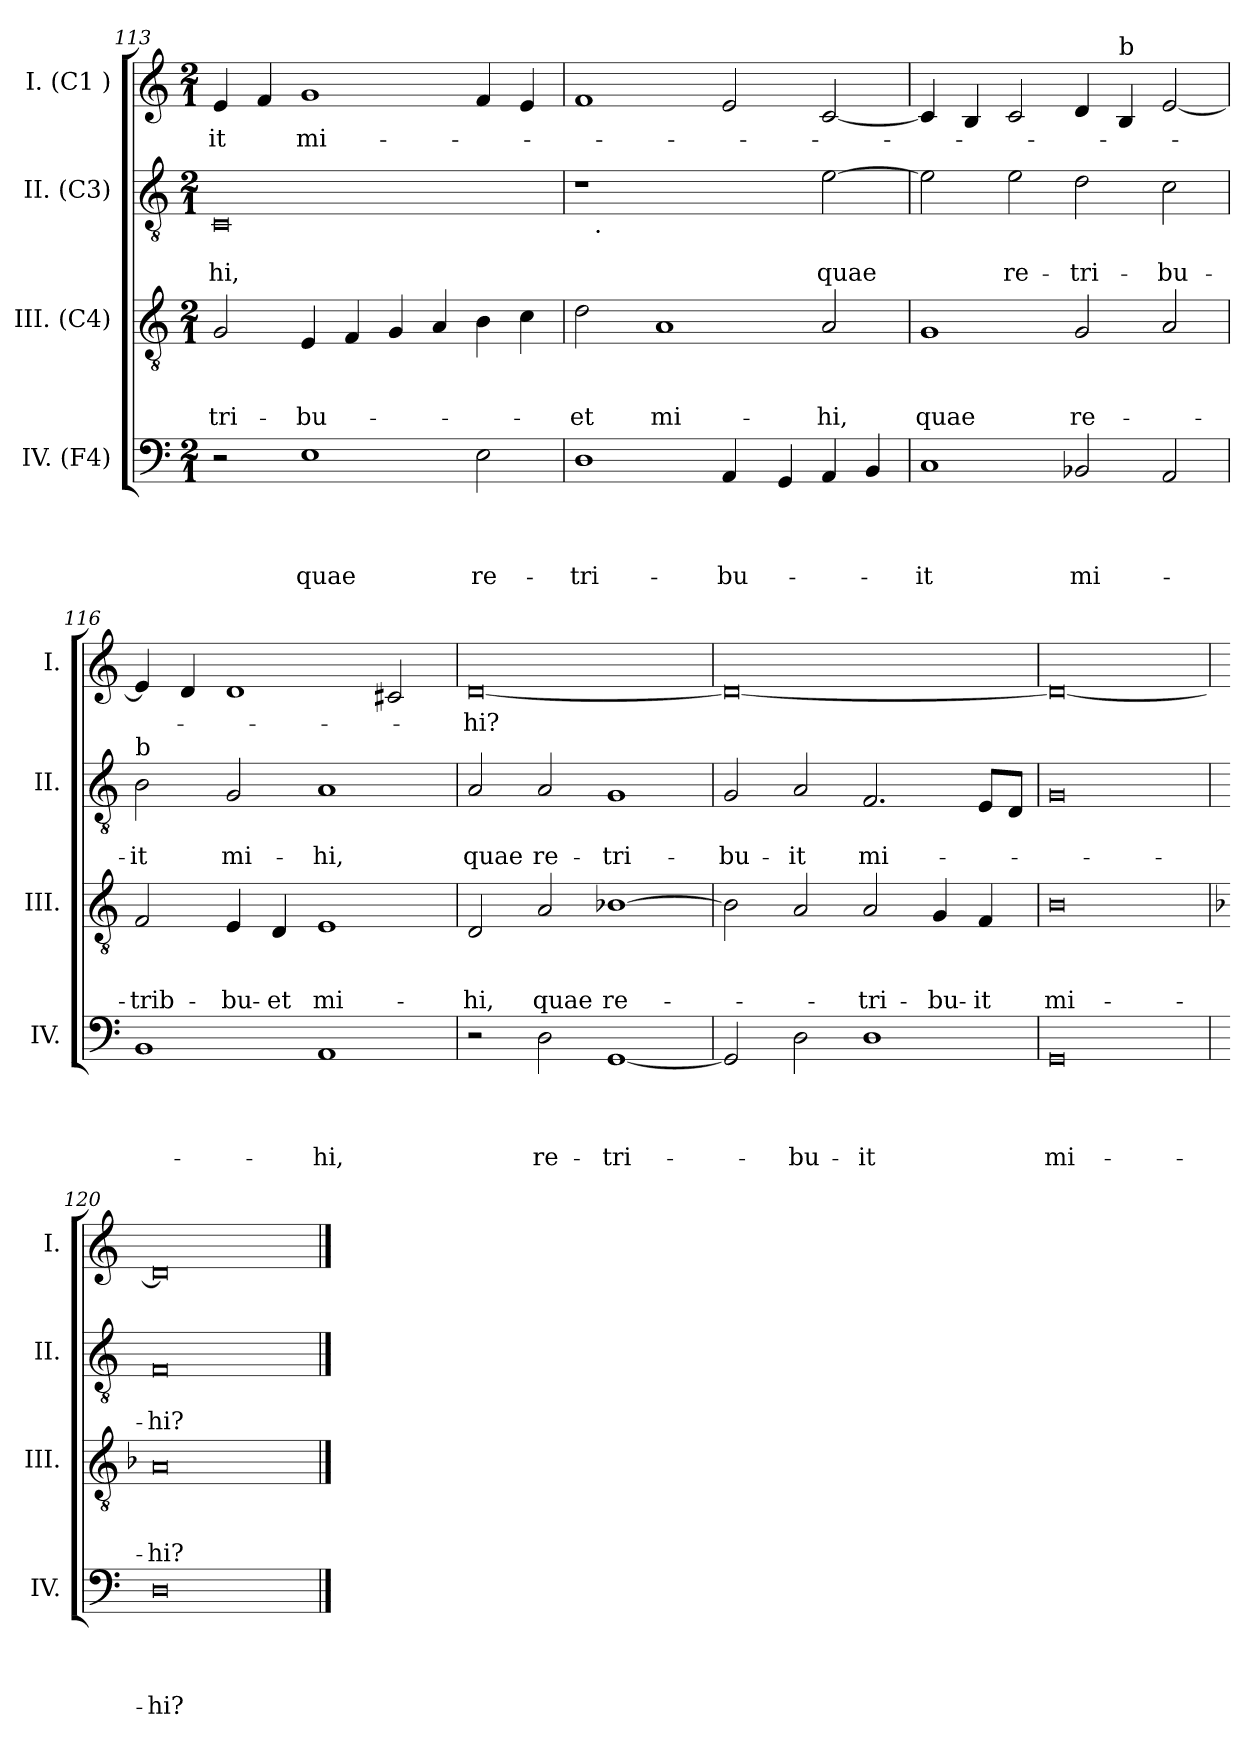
**kern	**text	**text	**text	**text	**kern	**text	**text	**text	**kern	**text	**text	**kern	**text
*part4	*part4	*part4	*part4	*part4	*part3	*part3	*part3	*part3	*part2	*part2	*part2	*part1	*part1
*staff4	*staff4	*staff4	*staff4	*staff4	*staff3	*staff3	*staff3	*staff3	*staff2	*staff2	*staff2	*staff1	*staff1
*I"IV. (F4)	*	*	*	*	*I"III. (C4)	*	*	*	*I"II. (C3)	*	*	*I"I. (C1 )	*
*I'IV.	*	*	*	*	*I'III.	*	*	*	*I'II.	*	*	*I'I.	*
!!LO:LB:g=z
*clefF4	*	*	*	*	*clefGv2	*	*	*	*clefGv2	*	*	*clefG2	*
*k[]	*	*	*	*	*k[]	*	*	*	*k[]	*	*	*k[]	*
*C:	*	*	*	*	*C:	*	*	*	*C:	*	*	*C:	*
*M2/1	*	*	*	*	*M2/1	*	*	*	*M2/1	*	*	*M2/1	*
=113	=113	=113	=113	=113	=113	=113	=113	=113	=113	=113	=113	=113	=113
!	!	!	!	!	!	!	!	!LO:LY:b	!	!	!LO:LY:b	!	!LO:LY:b
2r	.	.	.	.	2G/	.	.	-tri-	0C	.	-hi,	4e/	-it
.	.	.	.	.	.	.	.	.	.	.	.	4f/	.
!	!	!	!	!LO:LY:b	!	!	!	!LO:LY:b	!	!	!	!	!LO:LY:b
1E	.	.	.	quae	4E/	.	.	-bu-	.	.	.	1g	mi-
.	.	.	.	.	4F/	.	.	.	.	.	.	.	.
.	.	.	.	.	4G/	.	.	.	.	.	.	.	.
.	.	.	.	.	4A/	.	.	.	.	.	.	.	.
!	!	!	!	!LO:LY:b	!	!	!	!	!	!	!	!	!
2E\	.	.	.	re-	4B\	.	.	.	.	.	.	4f/	.
.	.	.	.	.	4c\	.	.	.	.	.	.	4e/	.
=114	=114	=114	=114	=114	=114	=114	=114	=114	=114	=114	=114	=114	=114
!	!	!	!	!LO:LY:b	!	!	!	!LO:LY:b	!	!	!	!	!
*	*	*	*	*	*	*	*	*	*^	*	*	*	*
1D	.	.	.	-tri-	2d\	.	.	-et	1r	16ryy	.	.	1f	.
!	!	!	!	!	!	!	!	!	!	!LO:TX:b:t=.	!	!	!	!
.	.	.	.	.	.	.	.	.	.	1ryy	.	.	.	.
!	!	!	!	!	!	!	!	!LO:LY:b	!	!	!	!	!	!
.	.	.	.	.	1A	.	.	mi-	.	.	.	.	.	.
!	!	!	!	!LO:LY:b	!	!	!	!	!	!	!	!	!	!
4AA/	.	.	.	-bu-	.	.	.	.	2ryy	.	.	.	2e/	.
.	.	.	.	.	.	.	.	.	.	2...ryy	.	.	.	.
4GG/	.	.	.	.	.	.	.	.	.	.	.	.	.	.
!	!	!	!	!	!	!	!	!LO:LY:b	!	!	!	!LO:LY:b	!	!
4AA/	.	.	.	.	2A/	.	.	-hi,	[>2e\	.	.	quae	[<2c/	.
4BB/	.	.	.	.	.	.	.	.	.	.	.	.	.	.
=115	=115	=115	=115	=115	=115	=115	=115	=115	=115	=115	=115	=115	=115	=115
!	!	!	!	!LO:LY:b	!	!	!	!LO:LY:b	!	!	!	!	!	!
*	*	*	*	*	*	*	*	*	*v	*v	*	*	*	*
1C	.	.	.	-it	1G	.	.	quae	2e\]	.	.	4c/]	.
.	.	.	.	.	.	.	.	.	.	.	.	4B/	.
!	!	!	!	!	!	!	!	!	!	!	!LO:LY:b	!	!
.	.	.	.	.	.	.	.	.	2e\	.	re-	2c/	.
!	!	!	!	!LO:LY:b	!	!	!	!LO:LY:b	!	!	!LO:LY:b	!	!
2BB-X/	.	.	.	mi-	2G/	.	.	re-	2d\	.	-tri-	4d/	.
!	!	!	!	!	!	!	!	!	!	!	!	!LO:TX:a:t=b	!
.	.	.	.	.	.	.	.	.	.	.	.	4B/	.
!	!	!	!	!	!	!	!	!	!	!	!LO:LY:b	!	!
2AA/	.	.	.	.	2A/	.	.	.	2c\	.	-bu-	[<2e/	.
!!LO:LB:g=z
=116	=116	=116	=116	=116	=116	=116	=116	=116	=116	=116	=116	=116	=116
!	!	!	!	!	!	!	!	!	!LO:TX:a:t=b	!	!	!	!
!	!	!	!	!	!	!	!	!LO:LY:b	!	!	!LO:LY:b	!	!
1BB	.	.	.	.	2F/	.	.	-trib-	2B\	.	-it	4e/]	.
.	.	.	.	.	.	.	.	.	.	.	.	4d/	.
!	!	!	!	!	!	!	!	!LO:LY:b	!	!	!LO:LY:b	!	!
.	.	.	.	.	4E/	.	.	-bu-	2G/	.	mi-	1d	.
!	!	!	!	!	!	!	!	!LO:LY:b	!	!	!	!	!
.	.	.	.	.	4D/	.	.	-et	.	.	.	.	.
!	!	!	!	!LO:LY:b	!	!	!	!LO:LY:b	!	!	!LO:LY:b	!	!
1AA	.	.	.	-hi,	1E	.	.	mi-	1A	.	-hi,	.	.
.	.	.	.	.	.	.	.	.	.	.	.	2c#X/	.
=117	=117	=117	=117	=117	=117	=117	=117	=117	=117	=117	=117	=117	=117
!	!	!	!	!	!	!	!	!LO:LY:b	!	!	!LO:LY:b	!	!LO:LY:b
2r	.	.	.	.	2D/	.	.	-hi,	2A/	.	quae	[<0d	-hi?
!	!	!	!	!LO:LY:b	!	!	!	!LO:LY:b	!	!	!LO:LY:b	!	!
2D\	.	.	.	re-	2A/	.	.	quae	2A/	.	re-	.	.
!	!	!	!	!LO:LY:b	!	!	!	!LO:LY:b	!	!	!LO:LY:b	!	!
[<1GG	.	.	.	-tri-	[>1B-X	.	.	re-	1G	.	-tri-	.	.
=118	=118	=118	=118	=118	=118	=118	=118	=118	=118	=118	=118	=118	=118
!	!	!	!	!	!	!	!	!	!	!	!LO:LY:b	!	!
2GG/]	.	.	.	.	2B-\]	.	.	.	2G/	.	-bu-	0d_	.
!	!	!	!	!LO:LY:b	!	!	!	!	!	!	!LO:LY:b	!	!
2D\	.	.	.	-bu-	2A/	.	.	.	2A/	.	-it	.	.
!	!	!	!	!LO:LY:b	!	!	!	!LO:LY:b	!	!	!LO:LY:b	!	!
1D	.	.	.	-it	2A/	.	.	-tri-	2.F/	.	mi-	.	.
!	!	!	!	!	!	!	!	!LO:LY:b	!	!	!	!	!
.	.	.	.	.	4G/	.	.	-bu-	.	.	.	.	.
!	!	!	!	!	!	!	!	!LO:LY:b	!	!	!	!	!
.	.	.	.	.	4F/	.	.	-it	8E/L	.	.	.	.
.	.	.	.	.	.	.	.	.	8D/J	.	.	.	.
=119	=119	=119	=119	=119	=119	=119	=119	=119	=119	=119	=119	=119	=119
!	!	!	!	!LO:LY:b:rj	!	!	!	!LO:LY:b:rj	!	!	!	!	!
0GG	.	.	.	mi-	0B	.	.	mi-	0G	.	.	0d_	.
=120	=120	=120	=120	=120	=120	=120	=120	=120	=120	=120	=120	=120	=120
*	*	*	*	*	*k[b-]	*	*	*	*	*	*	*	*
*	*	*	*	*	*F:	*	*	*	*	*	*	*	*
!	!	!	!	!LO:LY:b	!	!	!	!LO:LY:b	!	!	!LO:LY:b	!	!
0D	.	.	.	-hi?	0A	.	.	-hi?	0F	.	-hi?	0d]	.
==	==	==	==	==	==	==	==	==	==	==	==	==	==
*-	*-	*-	*-	*-	*-	*-	*-	*-	*-	*-	*-	*-	*-
